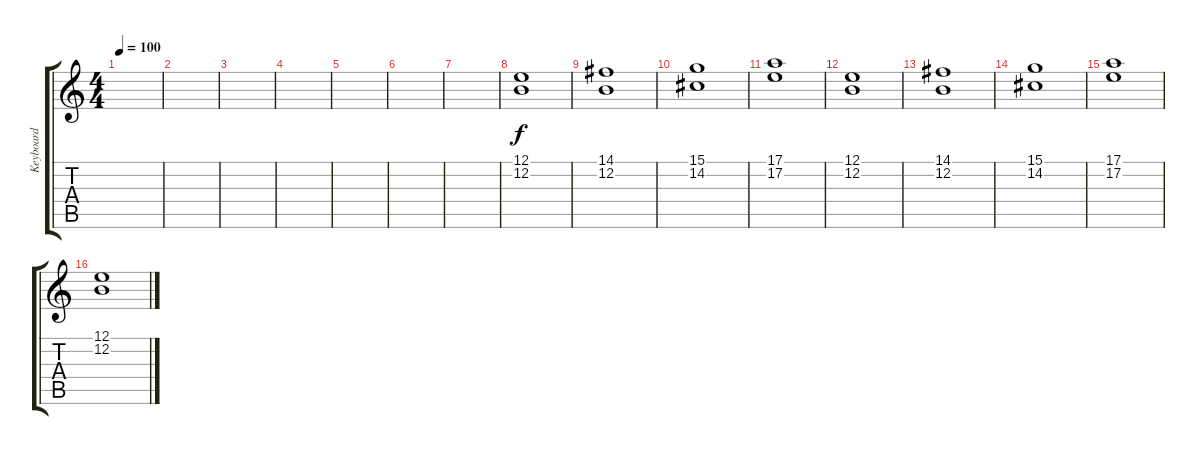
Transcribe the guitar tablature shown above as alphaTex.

\track ("Keyboard" "Keyboard") {instrument pad8sweep}
\staff {score tabs}
\tuning (E4 B3 G3 D3 A2 E2) {hide}
\ts (4 4)
\tempo 100
\clef g2
\ks c
|
|
|
|
|
|
|
(12.1 12.2).1 |
(14.1 12.2).1 |
(15.1 14.2).1 |
(17.1 17.2).1 |
(12.1 12.2).1 |
(14.1 12.2).1 |
(15.1 14.2).1 |
(17.1 17.2).1 |
(12.1 12.2).1
